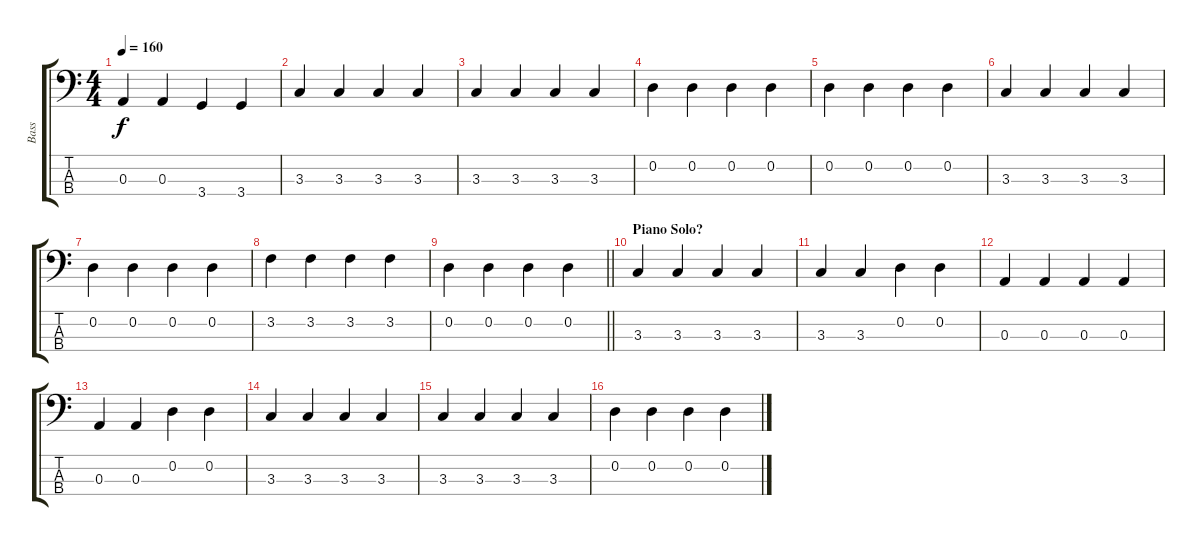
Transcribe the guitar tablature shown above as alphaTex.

\track ("Bass" "Bass") {instrument electricbassfinger}
\staff {score tabs}
\tuning (G2 D2 A1 E1) {hide}
\ts (4 4)
\tempo 160
\clef f4
\ks c
0.3.4{dy f} 0.3.4 3.4.4 3.4.4 |
3.3.4 3.3.4 3.3.4 3.3.4 |
3.3.4 3.3.4 3.3.4 3.3.4 |
0.2.4 0.2.4 0.2.4 0.2.4 |
0.2.4 0.2.4 0.2.4 0.2.4 |
3.3.4 3.3.4 3.3.4 3.3.4 |
0.2.4 0.2.4 0.2.4 0.2.4 |
3.2.4 3.2.4 3.2.4 3.2.4 |
\barLineRight lightlight
0.2.4 0.2.4 0.2.4 0.2.4 |
\section ("" "Piano Solo?")
3.3.4 3.3.4 3.3.4 3.3.4 |
3.3.4 3.3.4 0.2.4 0.2.4 |
0.3.4 0.3.4 0.3.4 0.3.4 |
0.3.4 0.3.4 0.2.4 0.2.4 |
3.3.4 3.3.4 3.3.4 3.3.4 |
3.3.4 3.3.4 3.3.4 3.3.4 |
0.2.4 0.2.4 0.2.4 0.2.4
